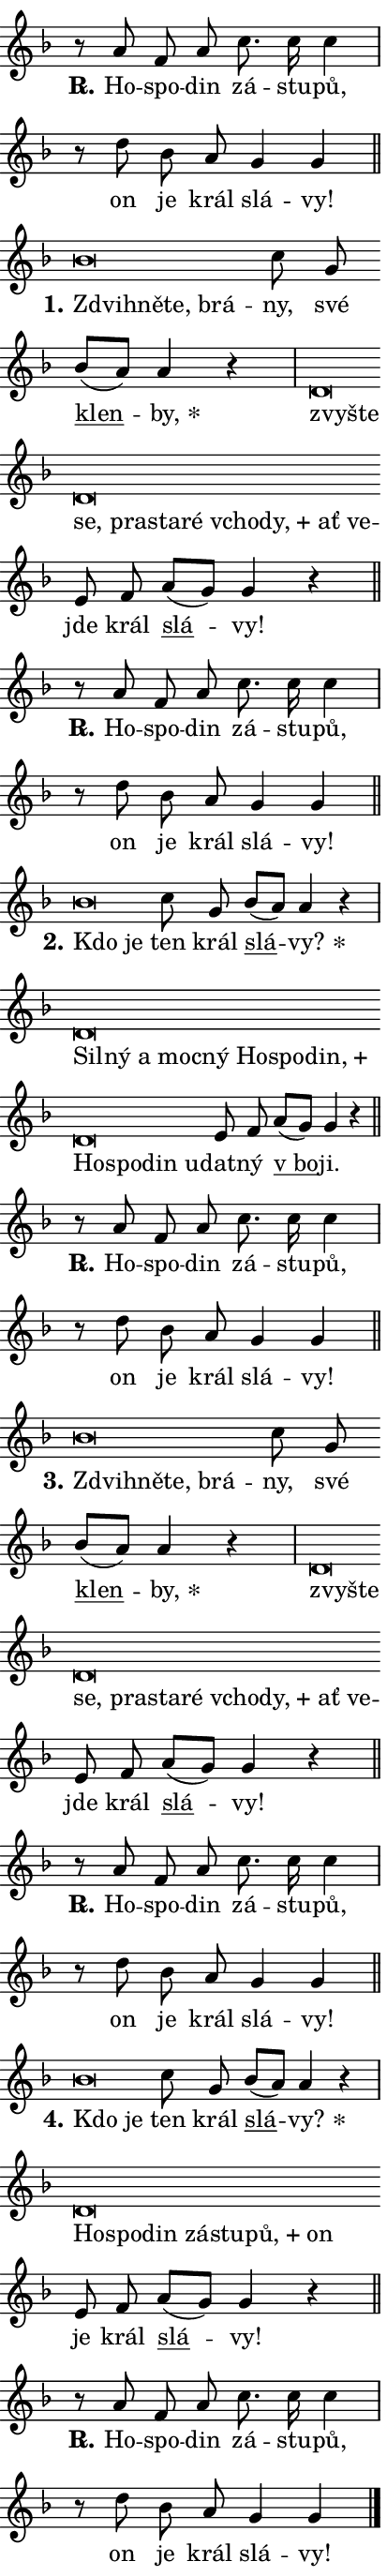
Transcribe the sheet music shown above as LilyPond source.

\version "2.24.0"
\header { tagline = "" }
\paper {
  indent = 0\cm
  top-margin = 0\cm
  right-margin = 0.13\cm % to fit lyric hyphens
  bottom-margin = 0\cm
  left-margin = 0\cm
  paper-width = 7\cm
  page-breaking = #ly:one-page-breaking
  system-system-spacing.basic-distance = #11
  score-system-spacing.basic-distance = #11
  ragged-last = ##f
}


%% Author: Thomas Morley
%% https://lists.gnu.org/archive/html/lilypond-user/2020-05/msg00002.html
#(define (line-position grob)
"Returns position of @var[grob} in current system:
   @code{'start}, if at first time-step
   @code{'end}, if at last time-step
   @code{'middle} otherwise
"
  (let* ((col (ly:item-get-column grob))
         (ln (ly:grob-object col 'left-neighbor))
         (rn (ly:grob-object col 'right-neighbor))
         (col-to-check-left (if (ly:grob? ln) ln col))
         (col-to-check-right (if (ly:grob? rn) rn col))
         (break-dir-left
           (and
             (ly:grob-property col-to-check-left 'non-musical #f)
             (ly:item-break-dir col-to-check-left)))
         (break-dir-right
           (and
             (ly:grob-property col-to-check-right 'non-musical #f)
             (ly:item-break-dir col-to-check-right))))
        (cond ((eqv? 1 break-dir-left) 'start)
              ((eqv? -1 break-dir-right) 'end)
              (else 'middle))))

#(define (tranparent-at-line-position vctor)
  (lambda (grob)
  "Relying on @code{line-position} select the relevant enry from @var{vctor}.
Used to determine transparency,"
    (case (line-position grob)
      ((end) (not (vector-ref vctor 0)))
      ((middle) (not (vector-ref vctor 1)))
      ((start) (not (vector-ref vctor 2))))))

noteHeadBreakVisibility =
#(define-music-function (break-visibility)(vector?)
"Makes @code{NoteHead}s transparent relying on @var{break-visibility}"
#{
  \override NoteHead.transparent =
    #(tranparent-at-line-position break-visibility)
#})

#(define delete-ledgers-for-transparent-note-heads
  (lambda (grob)
    "Reads whether a @code{NoteHead} is transparent.
If so this @code{NoteHead} is removed from @code{'note-heads} from
@var{grob}, which is supposed to be @code{LedgerLineSpanner}.
As a result ledgers are not printed for this @code{NoteHead}"
    (let* ((nhds-array (ly:grob-object grob 'note-heads))
           (nhds-list
             (if (ly:grob-array? nhds-array)
                 (ly:grob-array->list nhds-array)
                 '()))
           ;; Relies on the transparent-property being done before
           ;; Staff.LedgerLineSpanner.after-line-breaking is executed.
           ;; This is fragile ...
           (to-keep
             (remove
               (lambda (nhd)
                 (ly:grob-property nhd 'transparent #f))
               nhds-list)))
      ;; TODO find a better method to iterate over grob-arrays, similiar
      ;; to filter/remove etc for lists
      ;; For now rebuilt from scratch
      (set! (ly:grob-object grob 'note-heads)  '())
      (for-each
        (lambda (nhd)
          (ly:pointer-group-interface::add-grob grob 'note-heads nhd))
        to-keep))))

squashNotes = {
  \override NoteHead.X-extent = #'(-0.2 . 0.2)
  \override NoteHead.Y-extent = #'(-0.75 . 0)
  \override NoteHead.stencil =
    #(lambda (grob)
       (let ((pos (ly:grob-property grob 'staff-position)))
         (begin
           (if (< pos -7) (display "ERROR: Lower brevis then expected\n") (display ""))
           (if (<= pos -6) ly:text-interface::print ly:note-head::print))))
}
unSquashNotes = {
  \revert NoteHead.X-extent
  \revert NoteHead.Y-extent
  \revert NoteHead.stencil
}

hideNotes = \noteHeadBreakVisibility #begin-of-line-visible
unHideNotes = \noteHeadBreakVisibility #all-visible

% work-around for resetting accidentals
% https://lilypond.org/doc/v2.23/Documentation/notation/displaying-rhythms#unmetered-music
cadenzaMeasure = {
  \cadenzaOff
  \partial 1024 s1024
  \cadenzaOn
}

#(define-markup-command (accent layout props text) (markup?)
  "Underline accented syllable"
  (interpret-markup layout props
    #{\markup \override #'(offset . 4.3) \underline { #text }#}))

responsum = \markup \concat {
  "R" \hspace #-1.05 \path #0.1 #'((moveto 0 0.07) (lineto 0.9 0.8)) \hspace #0.05 "."
}

spaceSize = #0.6828661417322834 % exact space size for TeX Gyre Schola

\layout {
  \context {
    \Staff
    \remove "Time_signature_engraver"
    \override LedgerLineSpanner.after-line-breaking = #delete-ledgers-for-transparent-note-heads
  }
  \context {
    \Lyrics {
      \override LyricSpace.minimum-distance = \spaceSize
      \override LyricText.font-name = #"TeX Gyre Schola"
      \override LyricText.font-size = 1
      \override StanzaNumber.font-name = #"TeX Gyre Schola Bold"
      \override StanzaNumber.font-size = 1
    }
  }
  \context {
    \Score 
    \override NoteHead.text =
      #(lambda (grob) 
        (let ((pos (ly:grob-property grob 'staff-position)))
          #{\markup {
            \combine
              \halign #-0.55 \raise #(if (= pos -6) 0 0.5) \override #'(thickness . 2) \draw-line #'(3.2 . 0)
              \musicglyph "noteheads.sM1"
          }#}))
  }
}

% magnetic-lyrics.ily
%
%   written by
%     Jean Abou Samra <jean@abou-samra.fr>
%     Werner Lemberg <wl@gnu.org>
%
%   adapted by
%     Jiri Hon <jiri.hon@gmail.com>
%
% Version 2022-Apr-15

% https://www.mail-archive.com/lilypond-user@gnu.org/msg149350.html

#(define (Left_hyphen_pointer_engraver context)
   "Collect syllable-hyphen-syllable occurrences in lyrics and store
them in properties.  This engraver only looks to the left.  For
example, if the lyrics input is @code{foo -- bar}, it does the
following.

@itemize @bullet
@item
Set the @code{text} property of the @code{LyricHyphen} grob between
@q{foo} and @q{bar} to @code{foo}.

@item
Set the @code{left-hyphen} property of the @code{LyricText} grob with
text @q{foo} to the @code{LyricHyphen} grob between @q{foo} and
@q{bar}.
@end itemize

Use this auxiliary engraver in combination with the
@code{lyric-@/text::@/apply-@/magnetic-@/offset!} hook."
   (let ((hyphen #f)
         (text #f))
     (make-engraver
      (acknowledgers
       ((lyric-syllable-interface engraver grob source-engraver)
        (set! text grob)))
      (end-acknowledgers
       ((lyric-hyphen-interface engraver grob source-engraver)
        ;(when (not (grob::has-interface grob 'lyric-space-interface))
          (set! hyphen grob)));)
      ((stop-translation-timestep engraver)
       (when (and text hyphen)
         (ly:grob-set-object! text 'left-hyphen hyphen))
       (set! text #f)
       (set! hyphen #f)))))

#(define (lyric-text::apply-magnetic-offset! grob)
   "If the space between two syllables is less than the value in
property @code{LyricText@/.details@/.squash-threshold}, move the right
syllable to the left so that it gets concatenated with the left
syllable.

Use this function as a hook for
@code{LyricText@/.after-@/line-@/breaking} if the
@code{Left_@/hyphen_@/pointer_@/engraver} is active."
   (let ((hyphen (ly:grob-object grob 'left-hyphen #f)))
     (when hyphen
       (let ((left-text (ly:spanner-bound hyphen LEFT)))
         (when (grob::has-interface left-text 'lyric-syllable-interface)
           (let* ((common (ly:grob-common-refpoint grob left-text X))
                  (this-x-ext (ly:grob-extent grob common X))
                  (left-x-ext
                   (begin
                     ;; Trigger magnetism for left-text.
                     (ly:grob-property left-text 'after-line-breaking)
                     (ly:grob-extent left-text common X)))
                  ;; `delta` is the gap width between two syllables.
                  (delta (- (interval-start this-x-ext)
                            (interval-end left-x-ext)))
                  (details (ly:grob-property grob 'details))
                  (threshold (assoc-get 'squash-threshold details 0.2)))
             (when (< delta threshold)
               (let* (;; We have to manipulate the input text so that
                      ;; ligatures crossing syllable boundaries are not
                      ;; disabled.  For languages based on the Latin
                      ;; script this is essentially a beautification.
                      ;; However, for non-Western scripts it can be a
                      ;; necessity.
                      (lt (ly:grob-property left-text 'text))
                      (rt (ly:grob-property grob 'text))
                      (is-space (grob::has-interface hyphen 'lyric-space-interface))
                      (space (if is-space " " ""))
                      (extra-delta (if is-space spaceSize 0))
                      ;; Append new syllable.
                      (ltrt-space (if (and (string? lt) (string? rt))
                                (string-append lt space rt)
                                (make-concat-markup (list lt space rt))))
                      ;; Right-align `ltrt` to the right side.
                      (ltrt-space-markup (grob-interpret-markup
                               grob
                               (make-translate-markup
                                (cons (interval-length this-x-ext) 0)
                                (make-right-align-markup ltrt-space)))))
                 (begin
                   ;; Don't print `left-text`.
                   (ly:grob-set-property! left-text 'stencil #f)
                   ;; Set text and stencil (which holds all collected
                   ;; syllables so far) and shift it to the left.
                   (ly:grob-set-property! grob 'text ltrt-space)
                   (ly:grob-set-property! grob 'stencil ltrt-space-markup)
                   (ly:grob-translate-axis! grob (- (- delta extra-delta)) X))))))))))


#(define (lyric-hyphen::displace-bounds-first grob)
   ;; Make very sure this callback isn't triggered too early.
   (let ((left (ly:spanner-bound grob LEFT))
         (right (ly:spanner-bound grob RIGHT)))
     (ly:grob-property left 'after-line-breaking)
     (ly:grob-property right 'after-line-breaking)
     (ly:lyric-hyphen::print grob)))

squashThreshold = #0.4

\layout {
  \context {
    \Lyrics
    \consists #Left_hyphen_pointer_engraver
    \override LyricText.after-line-breaking =
      #lyric-text::apply-magnetic-offset!
    \override LyricHyphen.stencil = #lyric-hyphen::displace-bounds-first
    \override LyricText.details.squash-threshold = \squashThreshold
    \override LyricHyphen.minimum-distance = 0
    \override LyricHyphen.minimum-length = \squashThreshold
  }
}

squashText = \override LyricText.details.squash-threshold = 9999
unSquashText = \override LyricText.details.squash-threshold = \squashThreshold

leftText = \override LyricText.self-alignment-X = #LEFT
unLeftText = \revert LyricText.self-alignment-X

starOffset = #(lambda (grob) 
                (let ((x_offset (ly:self-alignment-interface::aligned-on-x-parent grob)))
                  (if (= x_offset 0) 0 (+ x_offset 1.2))))

star = #(define-music-function (syllable)(string?)
"Append star separator at the end of a syllable"
#{
  \once \override LyricText.X-offset = #starOffset
  \lyricmode { \markup {
    #syllable
    \override #'((font-name . "TeX Gyre Schola Bold")) \hspace #0.2 \lower #0.65 \larger "*"
  } }
#})

starAccent = #(define-music-function (syllable)(string?)
"Append star separator at the end of a syllable and make accent"
#{
  \once \override LyricText.X-offset = #starOffset
  \lyricmode { \markup {
    \accent #syllable
    \override #'((font-name . "TeX Gyre Schola Bold")) \hspace #0.2 \lower #0.65 \larger "*"
  } }
#})

breath = #(define-music-function (syllable)(string?)
"Append breathing indicator at the end of a syllable"
#{
  \lyricmode { \markup { #syllable "+" } }
#})

optionalBreath = #(define-music-function (syllable)(string?)
"Append optional breathing indicator at the end of a syllable"
#{
  \lyricmode { \markup { #syllable "(+)" } }
#})


\score {
    <<
        \new Voice = "melody" { \cadenzaOn \key f \major \relative { r8 a' f a c8. c16 c4 \cadenzaMeasure \bar "|" r8 d bes a g4 g \cadenzaMeasure \bar "||" \break } }
        \new Lyrics \lyricsto "melody" { \lyricmode { \set stanza = \responsum
Ho -- spo -- din zá -- stu -- pů, on je král slá -- vy! } }
    >>
    \layout {}
}

\score {
    <<
        \new Voice = "melody" { \cadenzaOn \key f \major \relative { \squashNotes bes'\breve*1/16 \hideNotes \breve*1/16 \bar "" \breve*1/16 \breve*1/16 \bar "" \unHideNotes \unSquashNotes c8 g \bar "" bes[( a)] a4 r \cadenzaMeasure \bar "|" \squashNotes d,\breve*1/16 \hideNotes \breve*1/16 \bar "" \breve*1/16 \bar "" \breve*1/16 \bar "" \breve*1/16 \bar "" \breve*1/16 \bar "" \breve*1/16 \bar "" \breve*1/16 \bar "" \breve*1/16 \breve*1/16 \bar "" \unHideNotes \unSquashNotes e8 f \bar "" a[( g)] g4 r \cadenzaMeasure \bar "||" \break } }
        \new Lyrics \lyricsto "melody" { \lyricmode { \set stanza = "1."
\leftText Zdvih -- \squashText ně -- te, brá -- \unLeftText \unSquashText ny, své \markup \accent klen -- \star by, \leftText zvy -- \squashText šte se, pra -- sta -- ré vcho -- \breath "dy," ať ve -- \unLeftText \unSquashText jde král \markup \accent slá -- vy! } }
    >>
    \layout {}
}

\score {
    <<
        \new Voice = "melody" { \cadenzaOn \key f \major \relative { r8 a' f a c8. c16 c4 \cadenzaMeasure \bar "|" r8 d bes a g4 g \cadenzaMeasure \bar "||" \break } }
        \new Lyrics \lyricsto "melody" { \lyricmode { \set stanza = \responsum
Ho -- spo -- din zá -- stu -- pů, on je král slá -- vy! } }
    >>
    \layout {}
}

\score {
    <<
        \new Voice = "melody" { \cadenzaOn \key f \major \relative { \squashNotes bes'\breve*1/16 \hideNotes \breve*1/16 \bar "" \unHideNotes \unSquashNotes c8 g \bar "" bes[( a)] a4 r \cadenzaMeasure \bar "|" \squashNotes d,\breve*1/16 \hideNotes \breve*1/16 \bar "" \breve*1/16 \bar "" \breve*1/16 \bar "" \breve*1/16 \bar "" \breve*1/16 \bar "" \breve*1/16 \bar "" \breve*1/16 \bar "" \breve*1/16 \bar "" \breve*1/16 \bar "" \breve*1/16 \breve*1/16 \bar "" \unHideNotes \unSquashNotes e8 f \bar "" a[( g)] g4 r \cadenzaMeasure \bar "||" \break } }
        \new Lyrics \lyricsto "melody" { \lyricmode { \set stanza = "2."
\leftText Kdo \squashText je \unLeftText \unSquashText ten král \markup \accent slá -- \star vy? \leftText Sil -- \squashText ný a moc -- ný Ho -- spo -- \breath "din," Ho -- spo -- din u -- \unLeftText \unSquashText dat -- ný \markup \accent "v bo" -- ji. } }
    >>
    \layout {}
}

\score {
    <<
        \new Voice = "melody" { \cadenzaOn \key f \major \relative { r8 a' f a c8. c16 c4 \cadenzaMeasure \bar "|" r8 d bes a g4 g \cadenzaMeasure \bar "||" \break } }
        \new Lyrics \lyricsto "melody" { \lyricmode { \set stanza = \responsum
Ho -- spo -- din zá -- stu -- pů, on je král slá -- vy! } }
    >>
    \layout {}
}

\score {
    <<
        \new Voice = "melody" { \cadenzaOn \key f \major \relative { \squashNotes bes'\breve*1/16 \hideNotes \breve*1/16 \bar "" \breve*1/16 \breve*1/16 \bar "" \unHideNotes \unSquashNotes c8 g \bar "" bes[( a)] a4 r \cadenzaMeasure \bar "|" \squashNotes d,\breve*1/16 \hideNotes \breve*1/16 \bar "" \breve*1/16 \bar "" \breve*1/16 \bar "" \breve*1/16 \bar "" \breve*1/16 \bar "" \breve*1/16 \bar "" \breve*1/16 \bar "" \breve*1/16 \breve*1/16 \bar "" \unHideNotes \unSquashNotes e8 f \bar "" a[( g)] g4 r \cadenzaMeasure \bar "||" \break } }
        \new Lyrics \lyricsto "melody" { \lyricmode { \set stanza = "3."
\leftText Zdvih -- \squashText ně -- te, brá -- \unLeftText \unSquashText ny, své \markup \accent klen -- \star by, \leftText zvy -- \squashText šte se, pra -- sta -- ré vcho -- \breath "dy," ať ve -- \unLeftText \unSquashText jde král \markup \accent slá -- vy! } }
    >>
    \layout {}
}

\score {
    <<
        \new Voice = "melody" { \cadenzaOn \key f \major \relative { r8 a' f a c8. c16 c4 \cadenzaMeasure \bar "|" r8 d bes a g4 g \cadenzaMeasure \bar "||" \break } }
        \new Lyrics \lyricsto "melody" { \lyricmode { \set stanza = \responsum
Ho -- spo -- din zá -- stu -- pů, on je král slá -- vy! } }
    >>
    \layout {}
}

\score {
    <<
        \new Voice = "melody" { \cadenzaOn \key f \major \relative { \squashNotes bes'\breve*1/16 \hideNotes \breve*1/16 \bar "" \unHideNotes \unSquashNotes c8 g \bar "" bes[( a)] a4 r \cadenzaMeasure \bar "|" \squashNotes d,\breve*1/16 \hideNotes \breve*1/16 \bar "" \breve*1/16 \bar "" \breve*1/16 \bar "" \breve*1/16 \bar "" \breve*1/16 \breve*1/16 \bar "" \unHideNotes \unSquashNotes e8 f \bar "" a[( g)] g4 r \cadenzaMeasure \bar "||" \break } }
        \new Lyrics \lyricsto "melody" { \lyricmode { \set stanza = "4."
\leftText Kdo \squashText je \unLeftText \unSquashText ten král \markup \accent slá -- \star vy? \leftText Ho -- \squashText spo -- din zá -- stu -- \breath "pů," on \unLeftText \unSquashText je král \markup \accent slá -- vy! } }
    >>
    \layout {}
}

\score {
    <<
        \new Voice = "melody" { \cadenzaOn \key f \major \relative { r8 a' f a c8. c16 c4 \cadenzaMeasure \bar "|" r8 d bes a g4 g \cadenzaMeasure \bar "||" \break } \bar "|." }
        \new Lyrics \lyricsto "melody" { \lyricmode { \set stanza = \responsum
Ho -- spo -- din zá -- stu -- pů, on je král slá -- vy! } }
    >>
    \layout {}
}
